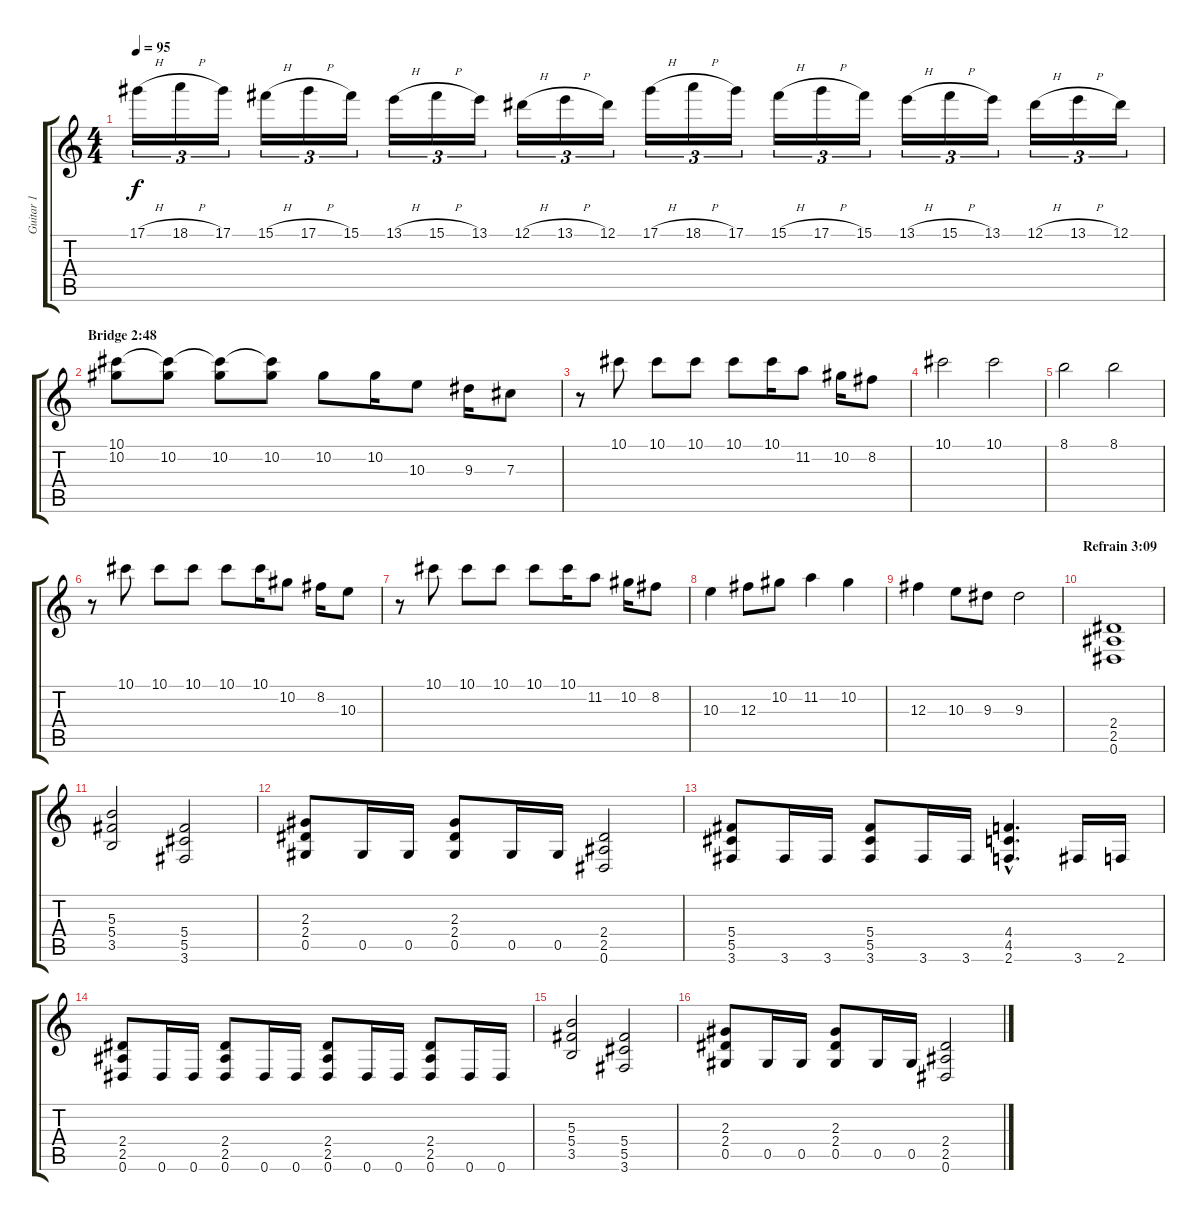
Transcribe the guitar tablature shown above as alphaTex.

\track ("Guitar 1" "Guitar 1") {instrument overdrivenguitar}
\staff {score tabs}
\tuning (Eb4 Bb3 Gb3 Db3 Ab2 Eb2) {hide}
\ts (4 4)
\tempo 95
\clef g2
\ks c
17.1{h}.16{tu (3 2) dy f} 18.1{h}.16{tu (3 2)} 17.1.16{tu (3 2)} 15.1{h}.16{tu (3 2)} 17.1{h}.16{tu (3 2)} 15.1.16{tu (3 2)} 13.1{h}.16{tu (3 2)} 15.1{h}.16{tu (3 2)} 13.1.16{tu (3 2)} 12.1{h}.16{tu (3 2)} 13.1{h}.16{tu (3 2)} 12.1.16{tu (3 2)} 17.1{h}.16{tu (3 2)} 18.1{h}.16{tu (3 2)} 17.1.16{tu (3 2)} 15.1{h}.16{tu (3 2)} 17.1{h}.16{tu (3 2)} 15.1.16{tu (3 2)} 13.1{h}.16{tu (3 2)} 15.1{h}.16{tu (3 2)} 13.1.16{tu (3 2)} 12.1{h}.16{tu (3 2)} 13.1{h}.16{tu (3 2)} 12.1.16{tu (3 2)} |
\section ("" "Bridge 2:48")
(10.1 10.2).8{volume 9} (10.1{t} 10.2).8 (10.1{t} 10.2).8 (10.1{t} 10.2).8 10.2.8 10.2.16 10.3.8 9.3.16 7.3.8 |
r.8 10.1.8 10.1.8 10.1.8 10.1.8 10.1.16 11.2.8 10.2.16 8.2.8 |
10.1.2 10.1.2 |
8.1.2 8.1.2 |
r.8 10.1.8 10.1.8 10.1.8 10.1.8 10.1.16 10.2.8 8.2.16 10.3.8 |
r.8 10.1.8 10.1.8 10.1.8 10.1.8 10.1.16 11.2.8 10.2.16 8.2.8 |
10.3.4 12.3.8 10.2.8 11.2.4 10.2.4 |
12.3.4 10.3.8 9.3.8 9.3.2 |
\section ("" "Refrain 3:09")
(2.4 2.5 0.6).1{volume 14} |
(5.3 5.4 3.5).2 (5.4 5.5 3.6).2 |
(2.3 2.4 0.5).8 0.5.16 0.5.16 (2.3 2.4 0.5).8 0.5.16 0.5.16 (2.4 2.5 0.6).2 |
(5.4 5.5 3.6).8 3.6.16 3.6.16 (5.4 5.5 3.6).8 3.6.16 3.6.16 (4.4{hac} 4.5{hac} 2.6{hac}).4{d} 3.6.16 2.6.16 |
(2.4 2.5 0.6).8 0.6.16 0.6.16 (2.4 2.5 0.6).8 0.6.16 0.6.16 (2.4 2.5 0.6).8 0.6.16 0.6.16 (2.4 2.5 0.6).8 0.6.16 0.6.16 |
(5.3 5.4 3.5).2 (5.4 5.5 3.6).2 |
(2.3 2.4 0.5).8 0.5.16 0.5.16 (2.3 2.4 0.5).8 0.5.16 0.5.16 (2.4 2.5 0.6).2
